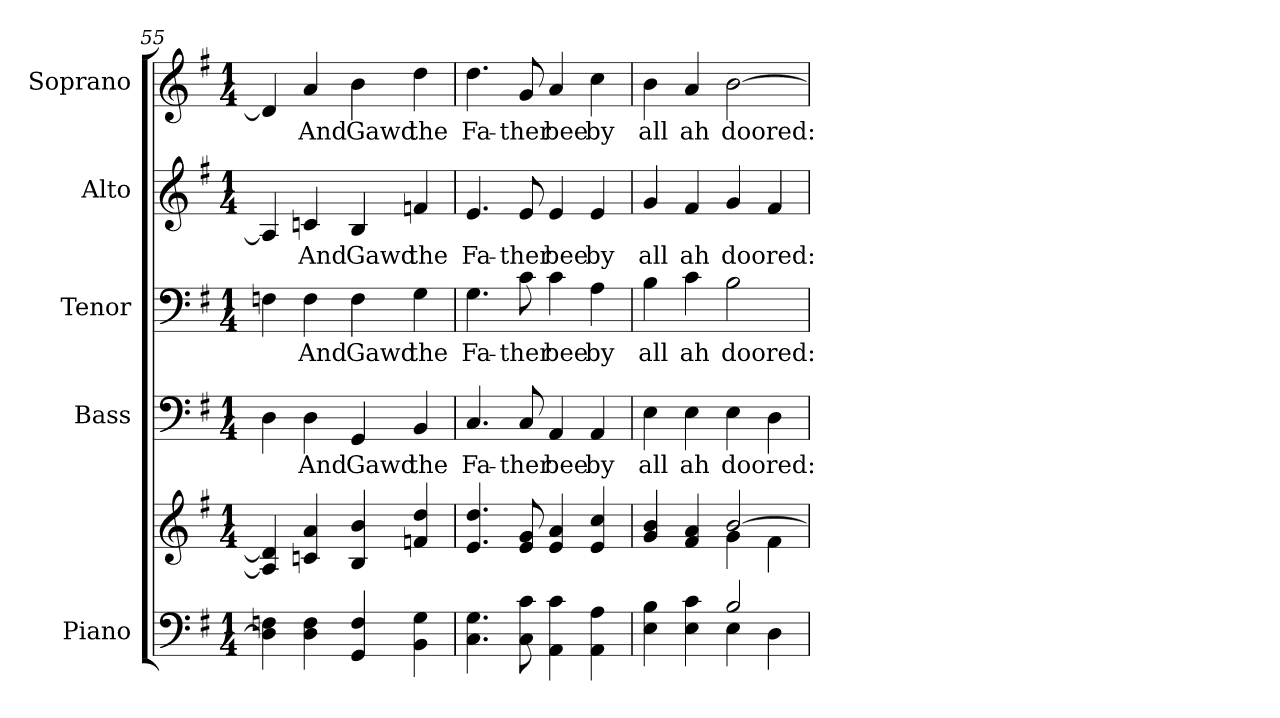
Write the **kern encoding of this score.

**kern	**kern	**kern	**text	**kern	**text	**kern	**text	**kern	**text
*part5	*part5	*part4	*part4	*part3	*part3	*part2	*part2	*part1	*part1
*staff6	*staff5	*staff4	*staff4	*staff3	*staff3	*staff2	*staff2	*staff1	*staff1
*I"Piano	*	*I"Bass	*	*I"Tenor	*	*I"Alto	*	*I"Soprano	*
*I'Pno.	*	*I'B.	*	*I'T.	*	*I'A.	*	*I'S.	*
!!LO:PB:g=z
*clefF4	*clefG2	*clefF4	*	*clefF4	*	*clefG2	*	*clefG2	*
*k[f#]	*k[f#]	*k[f#]	*	*k[f#]	*	*k[f#]	*	*k[f#]	*
*G:	*G:	*G:	*	*G:	*	*G:	*	*G:	*
*M1/4	*M1/4	*M1/4	*	*M1/4	*	*M1/4	*	*M1/4	*
=55	=55	=55	=55	=55	=55	=55	=55	=55	=55
4Di\] 4Fni	4Ai/] 4di]	4Di\	.	4Fni\	.	4Ai/]	.	4di/]	.
!	!	!	!LO:LY:b:color=#000000	!	!	!	!	!	!
!	!	!	!	!	!LO:LY:b:color=#000000	!	!	!	!
!	!	!	!	!	!	!	!LO:LY:b:color=#000000	!	!
!	!	!	!	!	!	!	!	!	!LO:LY:b:color=#000000
4Di\ 4Fi	4cni/ 4ai	4Di\	And	4Fi\	And	4cni/	And	4ai/	And
!	!	!	!LO:LY:b:color=#000000	!	!	!	!	!	!
!	!	!	!	!	!LO:LY:b:color=#000000	!	!	!	!
!	!	!	!	!	!	!	!LO:LY:b:color=#000000	!	!
!	!	!	!	!	!	!	!	!	!LO:LY:b:color=#000000
4GGi/ 4Fi	4Bi/ 4bi	4GGi/	Gawd	4Fi\	Gawd	4Bi/	Gawd	4bi\	Gawd
!	!	!	!LO:LY:b:color=#000000	!	!	!	!	!	!
!	!	!	!	!	!LO:LY:b:color=#000000	!	!	!	!
!	!	!	!	!	!	!	!LO:LY:b:color=#000000	!	!
!	!	!	!	!	!	!	!	!	!LO:LY:b:color=#000000
4BBi\ 4Gi	4fni/ 4ddi	4BBi/	the	4Gi\	the	4fni/	the	4ddi\	the
=56	=56	=56	=56	=56	=56	=56	=56	=56	=56
!	!	!	!LO:LY:b:color=#000000	!	!	!	!	!	!
!	!	!	!	!	!LO:LY:b:color=#000000	!	!	!	!
!	!	!	!	!	!	!	!LO:LY:b:color=#000000	!	!
!	!	!	!	!	!	!	!	!	!LO:LY:b:color=#000000
4.Ci\ 4.Gi	4.ei/ 4.ddi	4.Ci/	Fa-	4.Gi\	Fa-	4.ei/	Fa-	4.ddi\	Fa-
!	!	!	!LO:LY:b:color=#000000	!	!	!	!	!	!
!	!	!	!	!	!LO:LY:b:color=#000000	!	!	!	!
!	!	!	!	!	!	!	!LO:LY:b:color=#000000	!	!
!	!	!	!	!	!	!	!	!	!LO:LY:b:color=#000000
8Ci\ 8ci	8ei/ 8gi	8Ci/	-ther	8ci\	-ther	8ei/	-ther	8gi/	-ther
!	!	!	!LO:LY:b:color=#000000	!	!	!	!	!	!
!	!	!	!	!	!LO:LY:b:color=#000000	!	!	!	!
!	!	!	!	!	!	!	!LO:LY:b:color=#000000	!	!
!	!	!	!	!	!	!	!	!	!LO:LY:b:color=#000000
4AAi\ 4ci	4ei/ 4ai	4AAi/	bee	4ci\	bee	4ei/	bee	4ai/	bee
!	!	!	!LO:LY:b:color=#000000	!	!	!	!	!	!
!	!	!	!	!	!LO:LY:b:color=#000000	!	!	!	!
!	!	!	!	!	!	!	!LO:LY:b:color=#000000	!	!
!	!	!	!	!	!	!	!	!	!LO:LY:b:color=#000000
4AAi\ 4Ai	4ei/ 4cci	4AAi/	by	4Ai\	by	4ei/	by	4cci\	by
!!LO:PB:g=z
=57	=57	=57	=57	=57	=57	=57	=57	=57	=57
*^	*^	*	*	*	*	*	*	*	*
!	!	!	!	!	!LO:LY:b:color=#000000	!	!	!	!	!	!
!	!	!	!	!	!	!	!LO:LY:b:color=#000000	!	!	!	!
!	!	!	!	!	!	!	!	!	!LO:LY:b:color=#000000	!	!
!	!	!	!	!	!	!	!	!	!	!	!LO:LY:b:color=#000000
4Ei\ 4Bi	2ryy	4gi/ 4bi	2ryy	4Ei\	all	4Bi\	all	4gi/	all	4bi\	all
!	!	!	!	!	!LO:LY:b:color=#000000	!	!	!	!	!	!
!	!	!	!	!	!	!	!LO:LY:b:color=#000000	!	!	!	!
!	!	!	!	!	!	!	!	!	!LO:LY:b:color=#000000	!	!
!	!	!	!	!	!	!	!	!	!	!	!LO:LY:b:color=#000000
4Ei\ 4ci	.	4f#i/ 4ai	.	4Ei\	ah	4ci\	ah	4f#i/	ah	4ai/	ah
!	!	!	!	!	!LO:LY:b:color=#000000	!	!	!	!	!	!
!	!	!	!	!	!	!	!LO:LY:b:color=#000000	!	!	!	!
!	!	!	!	!	!	!	!	!	!LO:LY:b:color=#000000	!	!
!	!	!	!	!	!	!	!	!	!	!	!LO:LY:b:color=#000000
2Bi/	4Ei\	[>2bi/	4gi\	4Ei\	doored:	2Bi\	doored:	4gi/	doored:	[>2bi\	doored:
.	4Di\	.	4f#i\	4Di\	.	.	.	4f#i/	.	.	.
*v	*v	*	*	*	*	*	*	*	*	*	*
*	*v	*v	*	*	*	*	*	*	*	*
=	=	=	=	=	=	=	=	=	=
*-	*-	*-	*-	*-	*-	*-	*-	*-	*-
